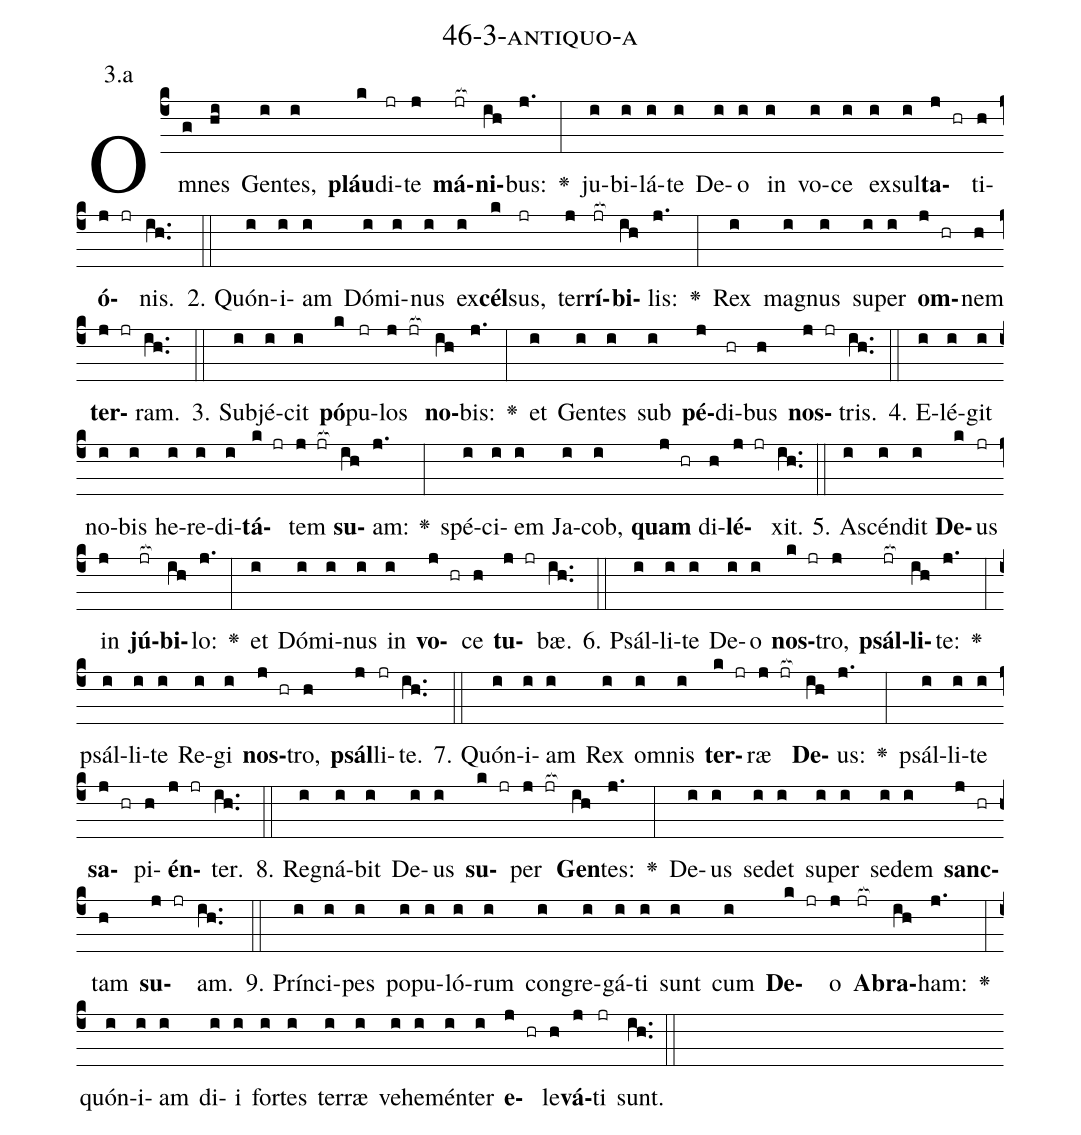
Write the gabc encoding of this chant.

name: 46-3-antiquo-a;
annotation: 3.a;
%%
(c4)Om(g)nes(hi) Gen(i)tes,(i) <b>pláu</b>(k)di(jr)te(j) <b>má</b>(jr[ocb:1{])<b>ni</b>(ih[ocb:0}])bus:(j.) <v>\greheightstar</v>(:) ju(i)bi(i)lá(i)te(i) De(i)o(i) in(i) vo(i)ce(i) ex(i)sul(i)<b>ta</b>(j hr)ti(h)<b>ó</b>(j jr)nis.(ih..) (::)
2. Quón(i)i(i)am(i) Dó(i)mi(i)nus(i) ex(i)<b>cél</b>(k)sus,(jr) ter(j)<b>rí</b>(jr[ocb:1{])<b>bi</b>(ih[ocb:0}])lis:(j.) <v>\greheightstar</v>(:) Rex(i) ma(i)gnus(i) su(i)per(i) <b>om</b>(j hr)nem(h) <b>ter</b>(j jr)ram.(ih..) (::)
3. Sub(i)jé(i)cit(i) <b>pó</b>(k)pu(jr)los(j jr[ocb:1{]) <b>no</b>(ih[ocb:0}])bis:(j.) <v>\greheightstar</v>(:) et(i) Gen(i)tes(i) sub(i) <b>pé</b>(j)di(hr)bus(h) <b>nos</b>(j jr)tris.(ih..) (::)
4. E(i)lé(i)git(i) no(i)bis(i) he(i)re(i)di(i)<b>tá</b>(k jr)tem(j jr[ocb:1{]) <b>su</b>(ih[ocb:0}])am:(j.) <v>\greheightstar</v>(:) spé(i)ci(i)em(i) Ja(i)cob,(i) <b>quam</b>(j hr) di(h)<b>lé</b>(j jr)xit.(ih..) (::)
5. A(i)scén(i)dit(i) <b>De</b>(k)us(jr) in(j) <b>jú</b>(jr[ocb:1{])<b>bi</b>(ih[ocb:0}])lo:(j.) <v>\greheightstar</v>(:) et(i) Dó(i)mi(i)nus(i) in(i) <b>vo</b>(j hr)ce(h) <b>tu</b>(j jr)bæ.(ih..) (::)
6. Psál(i)li(i)te(i) De(i)o(i) <b>nos</b>(k jr)tro,(j) <b>psál</b>(jr[ocb:1{])<b>li</b>(ih[ocb:0}])te:(j.) <v>\greheightstar</v>(:) psál(i)li(i)te(i) Re(i)gi(i) <b>nos</b>(j hr)tro,(h) <b>psál</b>(j)li(jr)te.(ih..) (::)
7. Quón(i)i(i)am(i) Rex(i) om(i)nis(i) <b>ter</b>(k jr)ræ(j jr[ocb:1{]) <b>De</b>(ih[ocb:0}])us:(j.) <v>\greheightstar</v>(:) psál(i)li(i)te(i) <b>sa</b>(j hr)pi(h)<b>én</b>(j jr)ter.(ih..) (::)
8. Re(i)gná(i)bit(i) De(i)us(i) <b>su</b>(k jr)per(j jr[ocb:1{]) <b>Gen</b>(ih[ocb:0}])tes:(j.) <v>\greheightstar</v>(:) De(i)us(i) se(i)det(i) su(i)per(i) se(i)dem(i) <b>sanc</b>(j hr)tam(h) <b>su</b>(j jr)am.(ih..) (::)
9. Prín(i)ci(i)pes(i) po(i)pu(i)ló(i)rum(i) con(i)gre(i)gá(i)ti(i) sunt(i) cum(i) <b>De</b>(k jr)o(j) <b>A</b>(jr[ocb:1{])<b>bra</b>(ih[ocb:0}])ham:(j.) <v>\greheightstar</v>(:) quón(i)i(i)am(i) di(i)i(i) for(i)tes(i) ter(i)ræ(i) ve(i)he(i)mén(i)ter(i) <b>e</b>(j hr)le(h)<b>vá</b>(j)ti(jr) sunt.(ih..) (::)
